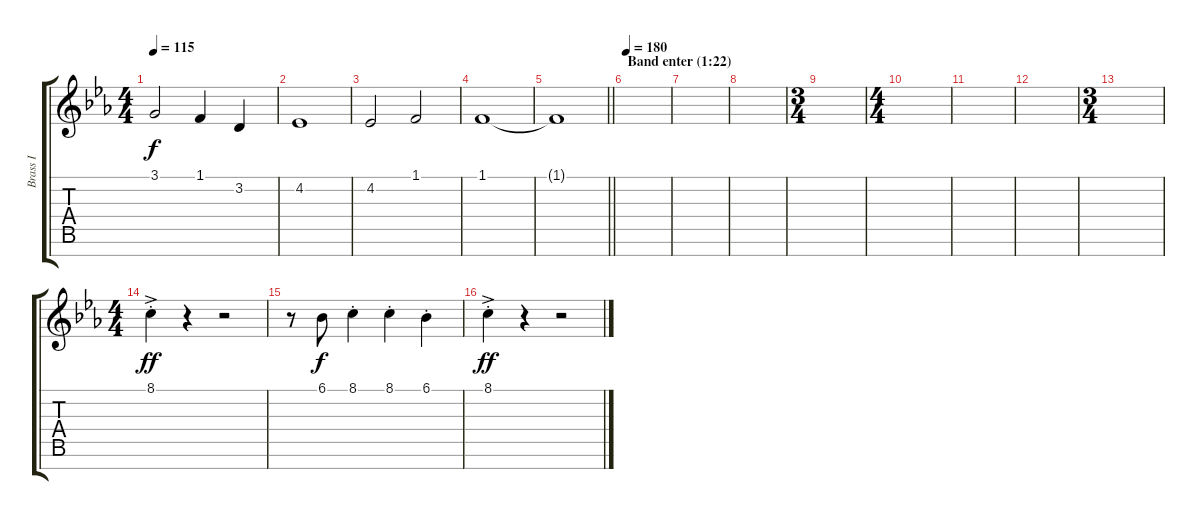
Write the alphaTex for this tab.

\track ("Brass I" "Brass I") {instrument frenchhorn}
\staff {score tabs}
\tuning (E4 B3 G3 D3 A2 E2 B1) {hide}
\ts (4 4)
\tempo 115
\clef g2
\ks eb
3.1.2{dy f volume 12} 1.1.4 3.2.4 |
4.2.1 |
4.2.2 1.1.2 |
1.1.1 |
\barLineRight lightlight
1.1{t}.1 |
\section ("" "Band enter (1:22)")
\tempo 180
|
|
|
\ts (3 4)
|
\ts (4 4)
|
|
|
\ts (3 4)
|
\ts (4 4)
8.1{ac st}.4{dy ff} r.4 r.2 |
r.8 6.1.8{dy f} 8.1{st}.4 8.1{st}.4 6.1{st}.4 |
8.1{ac st}.4{dy ff} r.4 r.2
